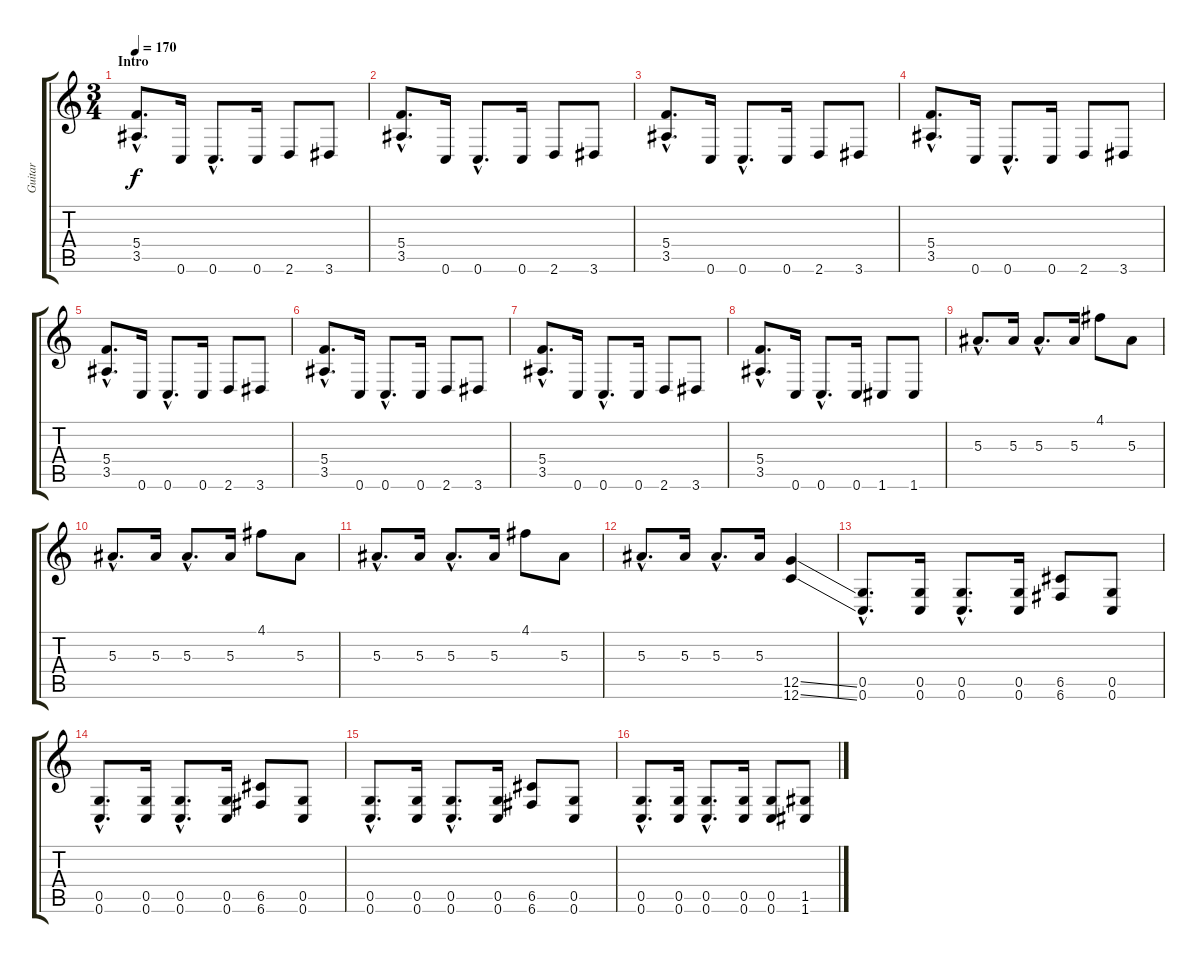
\track ("Guitar" "Guitar") {instrument distortionguitar}
\staff {score tabs}
\tuning (D4 A3 F3 C3 G2 C2) {hide}
\ts (3 4)
\section ("" "Intro")
\tempo 170
\clef g2
\ks c
(5.4{hac} 3.5{hac}).8{d dy f instrument distortionguitar} 0.6.16 0.6{hac}.8{d} 0.6.16 2.6.8 3.6.8 |
(5.4{hac} 3.5{hac}).8{d} 0.6.16 0.6{hac}.8{d} 0.6.16 2.6.8 3.6.8 |
(5.4{hac} 3.5{hac}).8{d} 0.6.16 0.6{hac}.8{d} 0.6.16 2.6.8 3.6.8 |
(5.4{hac} 3.5{hac}).8{d} 0.6.16 0.6{hac}.8{d} 0.6.16 2.6.8 3.6.8 |
(5.4{hac} 3.5{hac}).8{d} 0.6.16 0.6{hac}.8{d} 0.6.16 2.6.8 3.6.8 |
(5.4{hac} 3.5{hac}).8{d} 0.6.16 0.6{hac}.8{d} 0.6.16 2.6.8 3.6.8 |
(5.4{hac} 3.5{hac}).8{d} 0.6.16 0.6{hac}.8{d} 0.6.16 2.6.8 3.6.8 |
(5.4{hac} 3.5{hac}).8{d} 0.6.16 0.6{hac}.8{d} 0.6.16 1.6.8 1.6.8 |
\section ("" "")
5.3{hac}.8{d instrument overdrivenguitar} 5.3.16 5.3{hac}.8{d} 5.3.16 4.1.8 5.3.8 |
5.3{hac}.8{d} 5.3.16 5.3{hac}.8{d} 5.3.16 4.1.8 5.3.8 |
5.3{hac}.8{d} 5.3.16 5.3{hac}.8{d} 5.3.16 4.1.8 5.3.8 |
5.3{hac}.8{d} 5.3.16 5.3{hac}.8{d} 5.3.16 (12.5{ss} 12.6{ss}).4 |
\section ("" "")
(0.5{hac} 0.6{hac}).8{d instrument distortionguitar} (0.5 0.6).16 (0.5{hac} 0.6{hac}).8{d} (0.5 0.6).16 (6.5 6.6).8 (0.5 0.6).8 |
(0.5{hac} 0.6{hac}).8{d} (0.5 0.6).16 (0.5{hac} 0.6{hac}).8{d} (0.5 0.6).16 (6.5 6.6).8 (0.5 0.6).8 |
(0.5{hac} 0.6{hac}).8{d} (0.5 0.6).16 (0.5{hac} 0.6{hac}).8{d} (0.5 0.6).16 (6.5 6.6).8 (0.5 0.6).8 |
(0.5{hac} 0.6{hac}).8{d} (0.5 0.6).16 (0.5{hac} 0.6{hac}).8{d} (0.5 0.6).16 (0.5 0.6).8 (1.5 1.6).8
